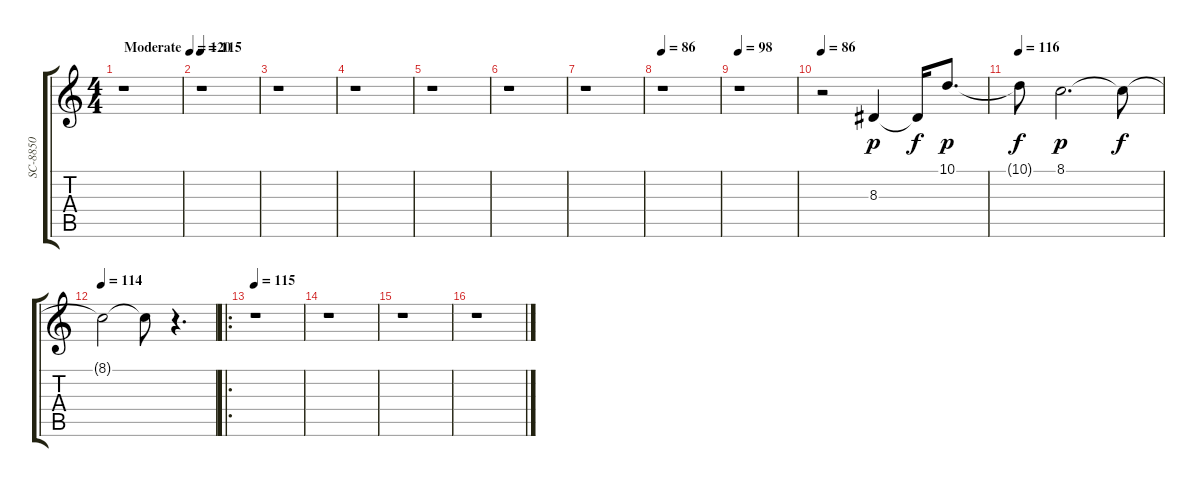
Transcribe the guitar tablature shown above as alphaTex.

\track ("SC-8850" "SC-8850") {instrument cello}
\staff {score tabs}
\tuning (E4 B3 G3 D3 A2 E2) {hide}
\ts (4 4)
\tempo (120 "Moderate")
\clef g2
\ks c
r.1{dy p instrument cello} |
\tempo 115
r.1 |
r.1 |
r.1 |
r.1 |
r.1 |
r.1 |
\tempo 86
r.1 |
\tempo 98
r.1 |
\tempo 86
r.2 8.3.4{instrument cello} 8.3{t}.16{dy f} 10.1.8{d dy p} |
\tempo 116
10.1{t}.8{dy f} 8.1.2{d dy p} 8.1{t}.8{dy f} |
\tempo 114
8.1{t}.2 8.1{t}.8 r.4{d} |
\ro
\tempo 115
r.1 |
r.1 |
r.1 |
r.1
